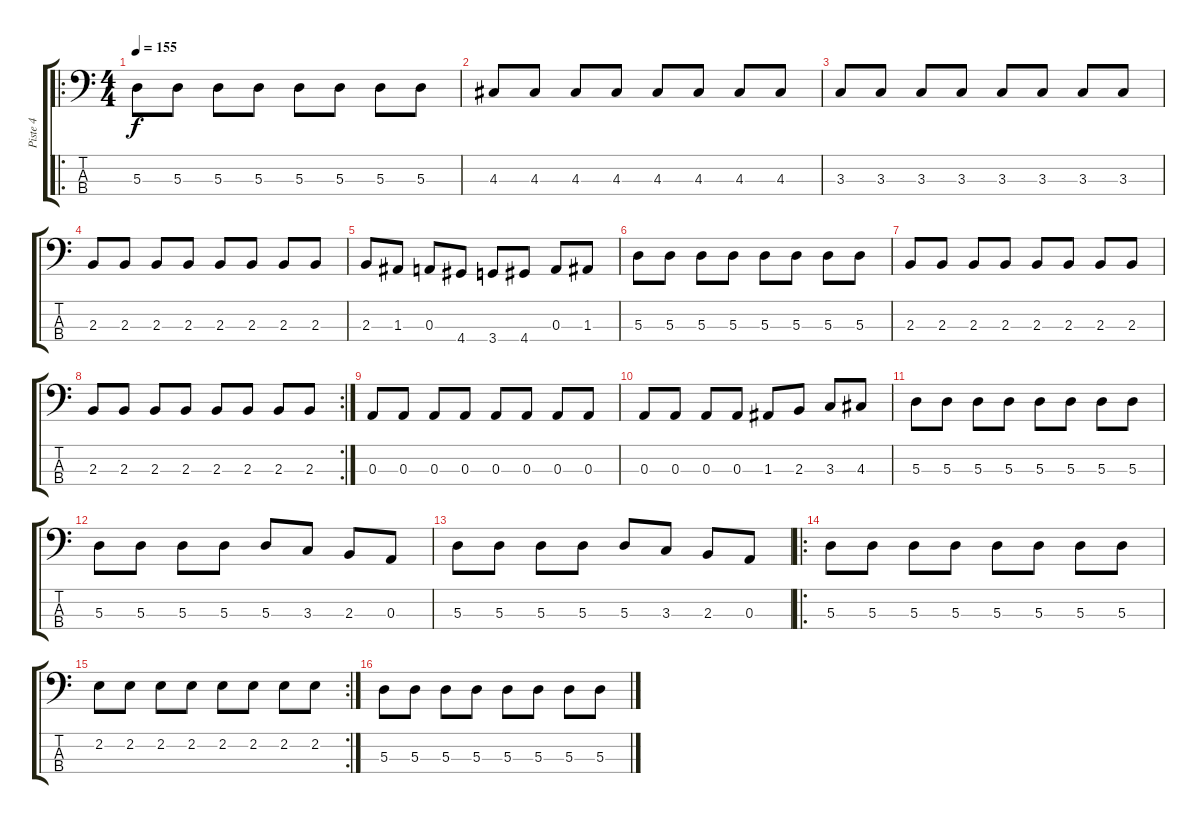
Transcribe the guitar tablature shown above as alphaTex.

\track ("Piste 4" "Piste 4") {instrument fretlessbass}
\staff {score tabs}
\tuning (G2 D2 A1 E1) {hide}
\ro
\ts (4 4)
\tempo 155
\clef f4
\ks c
5.3.8{dy f instrument fretlessbass} 5.3.8 5.3.8 5.3.8 5.3.8 5.3.8 5.3.8 5.3.8 |
4.3.8 4.3.8 4.3.8 4.3.8 4.3.8 4.3.8 4.3.8 4.3.8 |
3.3.8 3.3.8 3.3.8 3.3.8 3.3.8 3.3.8 3.3.8 3.3.8 |
2.3.8 2.3.8 2.3.8 2.3.8 2.3.8 2.3.8 2.3.8 2.3.8 |
2.3.8 1.3.8 0.3.8 4.4.8 3.4.8 4.4.8 0.3.8 1.3.8 |
5.3.8 5.3.8 5.3.8 5.3.8 5.3.8 5.3.8 5.3.8 5.3.8 |
2.3.8 2.3.8 2.3.8 2.3.8 2.3.8 2.3.8 2.3.8 2.3.8 |
\rc 2
2.3.8 2.3.8 2.3.8 2.3.8 2.3.8 2.3.8 2.3.8 2.3.8 |
0.3.8 0.3.8 0.3.8 0.3.8 0.3.8 0.3.8 0.3.8 0.3.8 |
0.3.8 0.3.8 0.3.8 0.3.8 1.3.8 2.3.8 3.3.8 4.3.8 |
5.3.8 5.3.8 5.3.8 5.3.8 5.3.8 5.3.8 5.3.8 5.3.8 |
5.3.8 5.3.8 5.3.8 5.3.8 5.3.8 3.3.8 2.3.8 0.3.8 |
5.3.8 5.3.8 5.3.8 5.3.8 5.3.8 3.3.8 2.3.8 0.3.8 |
\ro
5.3.8 5.3.8 5.3.8 5.3.8 5.3.8 5.3.8 5.3.8 5.3.8 |
\rc 2
2.2.8 2.2.8 2.2.8 2.2.8 2.2.8 2.2.8 2.2.8 2.2.8 |
5.3.8 5.3.8 5.3.8 5.3.8 5.3.8 5.3.8 5.3.8 5.3.8
